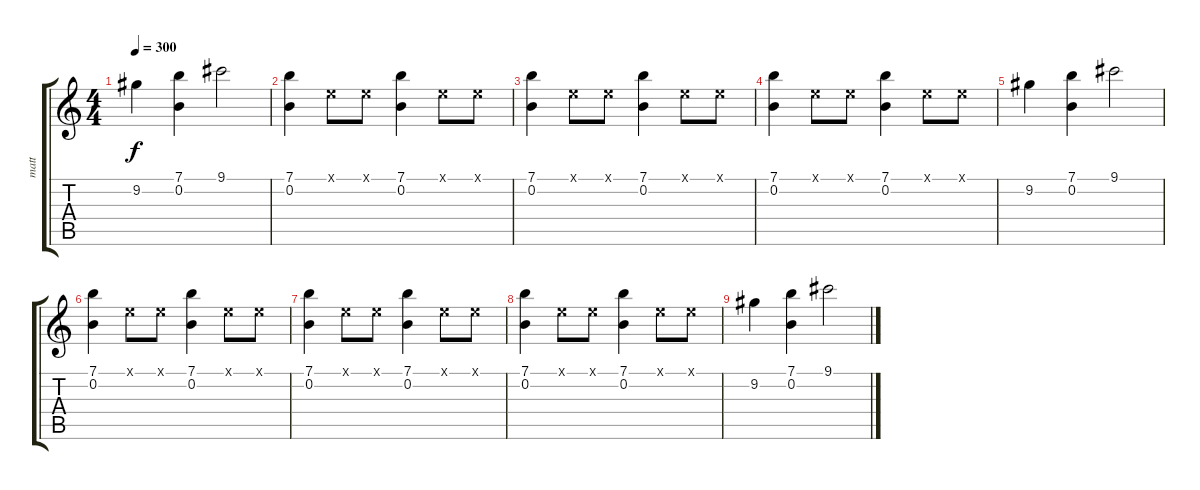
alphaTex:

\track ("matt" "matt") {instrument distortionguitar}
\staff {score tabs}
\tuning (E4 B3 G3 D3 A2 E2) {hide}
\ts (4 4)
\tempo 300
\clef g2
\ks c
9.2.4{dy f} (7.1 0.2).4 9.1.2 |
(7.1 0.2).4 0.1{x}.8 0.1{x}.8 (7.1 0.2).4 0.1{x}.8 0.1{x}.8 |
(7.1 0.2).4 0.1{x}.8 0.1{x}.8 (7.1 0.2).4 0.1{x}.8 0.1{x}.8 |
(7.1 0.2).4 0.1{x}.8 0.1{x}.8 (7.1 0.2).4 0.1{x}.8 0.1{x}.8 |
9.2.4 (7.1 0.2).4 9.1.2 |
(7.1 0.2).4 0.1{x}.8 0.1{x}.8 (7.1 0.2).4 0.1{x}.8 0.1{x}.8 |
(7.1 0.2).4 0.1{x}.8 0.1{x}.8 (7.1 0.2).4 0.1{x}.8 0.1{x}.8 |
(7.1 0.2).4 0.1{x}.8 0.1{x}.8 (7.1 0.2).4 0.1{x}.8 0.1{x}.8 |
9.2.4 (7.1 0.2).4 9.1.2
